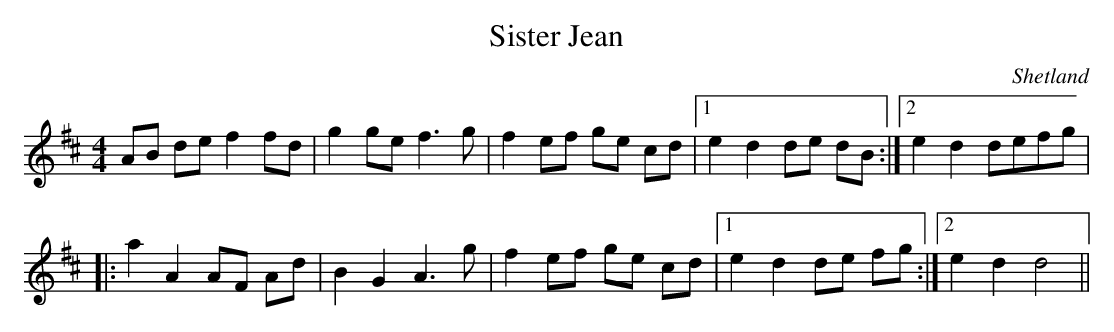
X:1
T:Sister Jean
O:Shetland
M:4/4
K:D
AB de f2 fd | g2 ge f3g | f2ef ge cd \
|1 e2 d2 de dB :|2 e2d2 defg |
|:\
a2 A2 AF Ad | B2 G2 A3g | f2 ef ge cd \
|1 e2d2 de fg :|2 e2d2 d4 ||
